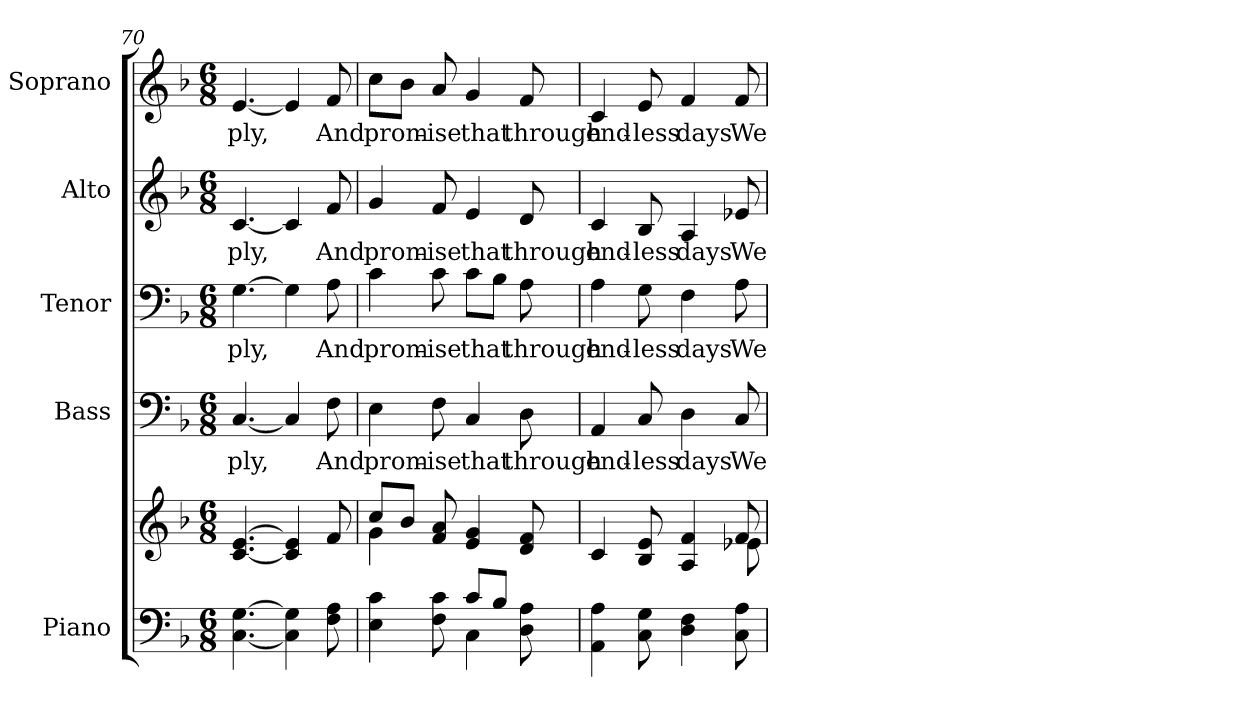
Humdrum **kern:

**kern	**kern	**kern	**text	**kern	**text	**kern	**text	**kern	**text
*part5	*part5	*part4	*part4	*part3	*part3	*part2	*part2	*part1	*part1
*staff6	*staff5	*staff4	*staff4	*staff3	*staff3	*staff2	*staff2	*staff1	*staff1
*I"Piano	*	*I"Bass	*	*I"Tenor	*	*I"Alto	*	*I"Soprano	*
*I'Pno.	*	*I'B.	*	*I'T.	*	*I'A.	*	*I'S.	*
!!LO:PB:g=z
*clefF4	*clefG2	*clefF4	*	*clefF4	*	*clefG2	*	*clefG2	*
*k[b-]	*k[b-]	*k[b-]	*	*k[b-]	*	*k[b-]	*	*k[b-]	*
*F:	*F:	*F:	*	*F:	*	*F:	*	*F:	*
*M6/8	*M6/8	*M6/8	*	*M6/8	*	*M6/8	*	*M6/8	*
=70	=70	=70	=70	=70	=70	=70	=70	=70	=70
!	!	!	!LO:LY:b:color=#000000	!	!	!	!	!	!
!	!	!	!	!	!LO:LY:b:color=#000000	!	!	!	!
!	!	!	!	!	!	!	!LO:LY:b:color=#000000	!	!
!	!	!	!	!	!	!	!	!	!LO:LY:b:color=#000000
[<4.Ci\ [>4.Gi	[<4.ci/ [>4.ei	[<4.Ci/	-ply,	[>4.Gi\	-ply,	[<4.ci/	-ply,	[<4.ei/	-ply,
4Ci\] 4Gi]	4ci/] 4ei]	4Ci/]	.	4Gi\]	.	4ci/]	.	4ei/]	.
!	!	!	!LO:LY:b:color=#000000	!	!	!	!	!	!
!	!	!	!	!	!LO:LY:b:color=#000000	!	!	!	!
!	!	!	!	!	!	!	!LO:LY:b:color=#000000	!	!
!	!	!	!	!	!	!	!	!	!LO:LY:b:color=#000000
8Fi\ 8Ai	8fi/	8Fi\	And	8Ai\	And	8fi/	And	8fi/	And
=71	=71	=71	=71	=71	=71	=71	=71	=71	=71
*^	*^	*	*	*	*	*	*	*	*
!	!	!	!	!	!LO:LY:b:color=#000000	!	!	!	!	!	!
!	!	!	!	!	!	!	!LO:LY:b:color=#000000	!	!	!	!
!	!	!	!	!	!	!	!	!	!LO:LY:b:color=#000000	!	!
!	!	!	!	!	!	!	!	!	!	!	!LO:LY:b:color=#000000
4Ei\ 4ci	4.ryy	8cci/L	4gi\	4Ei\	prom-	4ci\	prom-	4gi/	prom-	8cci\L	prom-
.	.	8b-i/J	.	.	.	.	.	.	.	8b-i\J	.
!	!	!	!	!	!LO:LY:b:color=#000000	!	!	!	!	!	!
!	!	!	!	!	!	!	!LO:LY:b:color=#000000	!	!	!	!
!	!	!	!	!	!	!	!	!	!LO:LY:b:color=#000000	!	!
!	!	!	!	!	!	!	!	!	!	!	!LO:LY:b:color=#000000
8Fi\ 8ci	.	8fi/ 8ai	8ryy	8Fi\	-ise	8ci\	-ise	8fi/	-ise	8ai/	-ise
!	!	!	!	!	!LO:LY:b:color=#000000	!	!	!	!	!	!
!	!	!	!	!	!	!	!LO:LY:b:color=#000000	!	!	!	!
!	!	!	!	!	!	!	!	!	!LO:LY:b:color=#000000	!	!
!	!	!	!	!	!	!	!	!	!	!	!LO:LY:b:color=#000000
8ci/L	4Ci\	4ei/ 4gi	4.ryy	4Ci/	that	8ci\L	that	4ei/	that	4gi/	that
8B-i/J	.	.	.	.	.	8B-i\J	.	.	.	.	.
!	!	!	!	!	!LO:LY:b:color=#000000	!	!	!	!	!	!
!	!	!	!	!	!	!	!LO:LY:b:color=#000000	!	!	!	!
!	!	!	!	!	!	!	!	!	!LO:LY:b:color=#000000	!	!
!	!	!	!	!	!	!	!	!	!	!	!LO:LY:b:color=#000000
8Di\ 8Ai	8ryy	8di/ 8fi	.	8Di\	through	8Ai\	through	8di/	through	8fi/	through
*v	*v	*	*	*	*	*	*	*	*	*	*
!!LO:PB:g=z
=72	=72	=72	=72	=72	=72	=72	=72	=72	=72	=72
*^	*	*	*	*	*	*	*	*	*	*
!	!	!	!	!	!LO:LY:b:color=#000000	!	!	!	!	!	!
*v	*v	*	*	*	*	*	*	*	*	*	*
*^	*	*	*	*	*	*	*	*	*	*
!	!	!	!	!	!	!	!LO:LY:b:color=#000000	!	!	!	!
*v	*v	*	*	*	*	*	*	*	*	*	*
*^	*	*	*	*	*	*	*	*	*	*
!	!	!	!	!	!	!	!	!	!LO:LY:b:color=#000000	!	!
*v	*v	*	*	*	*	*	*	*	*	*	*
*^	*	*	*	*	*	*	*	*	*	*
!	!	!	!	!	!	!	!	!	!	!	!LO:LY:b:color=#000000
*v	*v	*	*	*	*	*	*	*	*	*	*
4AAi\ 4Ai	4ci/	4.ryy	4AAi/	end-	4Ai\	end-	4ci/	end-	4ci/	end-
!	!	!	!	!LO:LY:b:color=#000000	!	!	!	!	!	!
!	!	!	!	!	!	!LO:LY:b:color=#000000	!	!	!	!
!	!	!	!	!	!	!	!	!LO:LY:b:color=#000000	!	!
!	!	!	!	!	!	!	!	!	!	!LO:LY:b:color=#000000
8Ci\ 8Gi	8B-i/ 8ei	.	8Ci/	-less	8Gi\	-less	8B-i/	-less	8ei/	-less
!	!	!	!	!LO:LY:b:color=#000000	!	!	!	!	!	!
!	!	!	!	!	!	!LO:LY:b:color=#000000	!	!	!	!
!	!	!	!	!	!	!	!	!LO:LY:b:color=#000000	!	!
!	!	!	!	!	!	!	!	!	!	!LO:LY:b:color=#000000
4Di\ 4Fi	4Ai/ 4fi	8ryy	4Di\	days	4Fi\	days	4Ai/	days	4fi/	days
.	.	8ryy	.	.	.	.	.	.	.	.
!	!	!	!	!LO:LY:b:color=#000000	!	!	!	!	!	!
!	!	!	!	!	!	!LO:LY:b:color=#000000	!	!	!	!
!	!	!	!	!	!	!	!	!LO:LY:b:color=#000000	!	!
*	*	*	*	*	*	*	*	*	*MM105	*
!	!	!	!	!	!	!	!	!	!	!LO:LY:b:color=#000000
8Ci\ 8Ai	8fi/	8e-Xi\	8Ci/	We	8Ai\	We	8e-Xi/	We	8fi/	We
*	*v	*v	*	*	*	*	*	*	*	*
=	=	=	=	=	=	=	=	=	=
*-	*-	*-	*-	*-	*-	*-	*-	*-	*-
